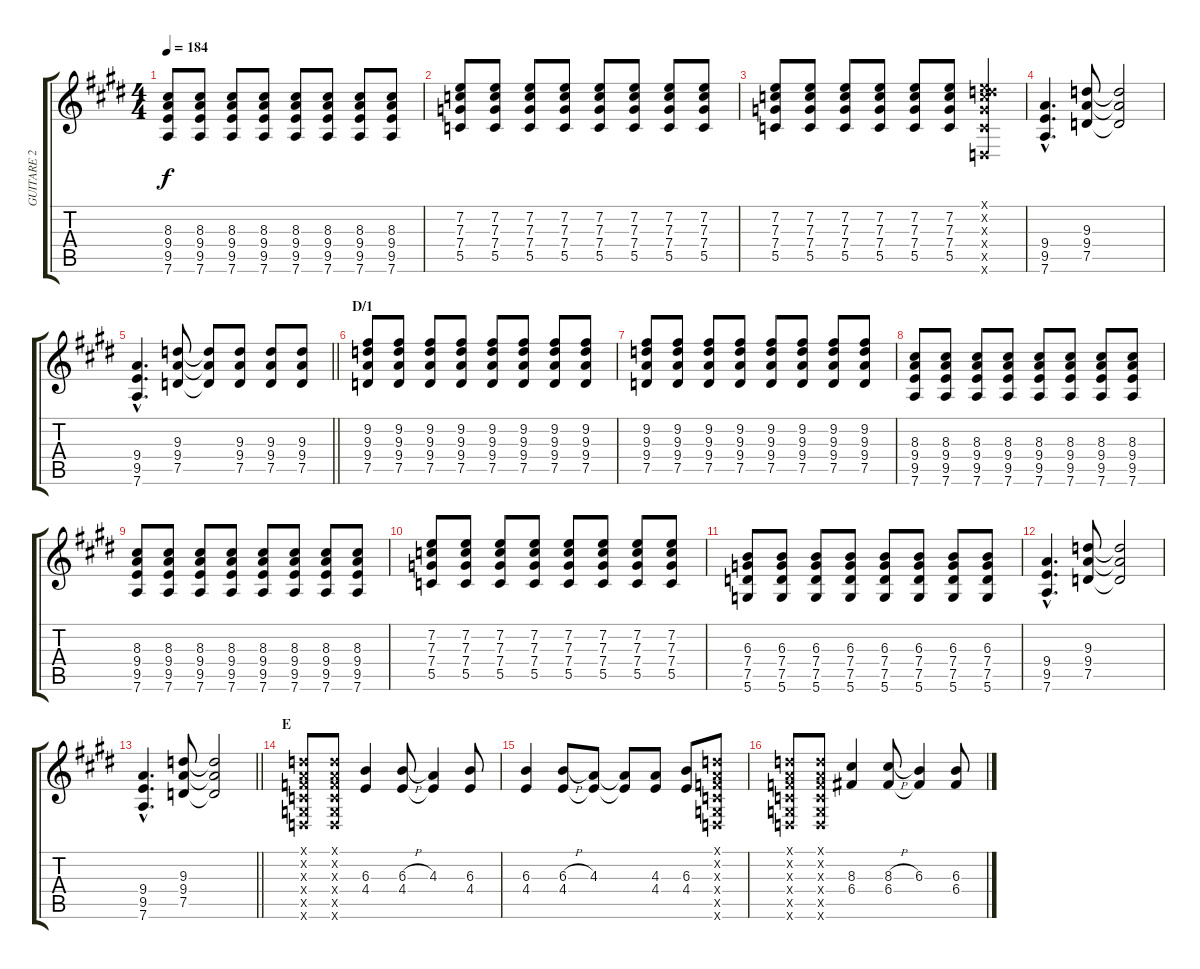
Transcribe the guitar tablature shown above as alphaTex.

\track ("GUITARE 2" "GUITARE 2") {instrument distortionguitar}
\staff {score tabs}
\tuning (D4 A3 F3 C3 G2 D2) {hide}
\ts (4 4)
\tempo 184
\clef g2
\ks e
(8.3 9.4 9.5 7.6).8{dy f} (8.3 9.4 9.5 7.6).8 (8.3 9.4 9.5 7.6).8 (8.3 9.4 9.5 7.6).8 (8.3 9.4 9.5 7.6).8 (8.3 9.4 9.5 7.6).8 (8.3 9.4 9.5 7.6).8 (8.3 9.4 9.5 7.6).8 |
(7.2 7.3 7.4 5.5).8 (7.2 7.3 7.4 5.5).8 (7.2 7.3 7.4 5.5).8 (7.2 7.3 7.4 5.5).8 (7.2 7.3 7.4 5.5).8 (7.2 7.3 7.4 5.5).8 (7.2 7.3 7.4 5.5).8 (7.2 7.3 7.4 5.5).8 |
(7.2 7.3 7.4 5.5).8 (7.2 7.3 7.4 5.5).8 (7.2 7.3 7.4 5.5).8 (7.2 7.3 7.4 5.5).8 (7.2 7.3 7.4 5.5).8 (7.2 7.3 7.4 5.5).8 (0.1{x} 7.2{x} 7.3{x} 7.4{x} 5.5{x} 0.6{x}).4 |
(9.4{hac} 9.5{hac} 7.6{hac}).4{d} (9.3 9.4 7.5).8 (9.3{t} 9.4{t} 7.5{t}).2 |
\barLineRight lightlight
(9.4{hac} 9.5{hac} 7.6{hac}).4{d} (9.3 9.4 7.5).8 (9.3{t} 9.4{t} 7.5{t}).8 (9.3 9.4 7.5).8 (9.3 9.4 7.5).8 (9.3 9.4 7.5).8 |
\section ("" "D/1")
(9.2 9.3 9.4 7.5).8{volume 8} (9.2 9.3 9.4 7.5).8 (9.2 9.3 9.4 7.5).8 (9.2 9.3 9.4 7.5).8 (9.2 9.3 9.4 7.5).8 (9.2 9.3 9.4 7.5).8 (9.2 9.3 9.4 7.5).8 (9.2 9.3 9.4 7.5).8 |
(9.2 9.3 9.4 7.5).8 (9.2 9.3 9.4 7.5).8 (9.2 9.3 9.4 7.5).8 (9.2 9.3 9.4 7.5).8 (9.2 9.3 9.4 7.5).8 (9.2 9.3 9.4 7.5).8 (9.2 9.3 9.4 7.5).8 (9.2 9.3 9.4 7.5).8 |
(8.3 9.4 9.5 7.6).8 (8.3 9.4 9.5 7.6).8 (8.3 9.4 9.5 7.6).8 (8.3 9.4 9.5 7.6).8 (8.3 9.4 9.5 7.6).8 (8.3 9.4 9.5 7.6).8 (8.3 9.4 9.5 7.6).8 (8.3 9.4 9.5 7.6).8 |
(8.3 9.4 9.5 7.6).8 (8.3 9.4 9.5 7.6).8 (8.3 9.4 9.5 7.6).8 (8.3 9.4 9.5 7.6).8 (8.3 9.4 9.5 7.6).8 (8.3 9.4 9.5 7.6).8 (8.3 9.4 9.5 7.6).8 (8.3 9.4 9.5 7.6).8 |
(7.2 7.3 7.4 5.5).8 (7.2 7.3 7.4 5.5).8 (7.2 7.3 7.4 5.5).8 (7.2 7.3 7.4 5.5).8 (7.2 7.3 7.4 5.5).8 (7.2 7.3 7.4 5.5).8 (7.2 7.3 7.4 5.5).8 (7.2 7.3 7.4 5.5).8 |
(6.3 7.4 7.5 5.6).8 (6.3 7.4 7.5 5.6).8 (6.3 7.4 7.5 5.6).8 (6.3 7.4 7.5 5.6).8 (6.3 7.4 7.5 5.6).8 (6.3 7.4 7.5 5.6).8 (6.3 7.4 7.5 5.6).8 (6.3 7.4 7.5 5.6).8 |
(9.4{hac} 9.5{hac} 7.6{hac}).4{d} (9.3 9.4 7.5).8 (9.3{t} 9.4{t} 7.5{t}).2 |
\barLineRight lightlight
(9.4{hac} 9.5{hac} 7.6{hac}).4{d} (9.3 9.4 7.5).8 (9.3{t} 9.4{t} 7.5{t}).2 |
\section ("" "E")
(0.1{x} 0.2{x} 0.3{x} 0.4{x} 0.5{x} 0.6{x}).8{volume 10 instrument overdrivenguitar} (0.1{x} 0.2{x} 0.3{x} 0.4{x} 0.5{x} 0.6{x}).8 (6.3 4.4).4 (6.3{h} 4.4).8 (4.3 4.4{t}).4 (6.3 4.4).8 |
(6.3 4.4).4 (6.3{h} 4.4).8 (4.3 4.4{t}).8 (4.3{t} 4.4{t}).8 (4.3 4.4).8 (6.3 4.4).8 (0.1{x} 0.2{x} 0.3{x} 0.4{x} 0.5{x} 0.6{x}).8 |
(0.1{x} 0.2{x} 0.3{x} 0.4{x} 0.5{x} 0.6{x}).8 (0.1{x} 0.2{x} 0.3{x} 0.4{x} 0.5{x} 0.6{x}).8 (8.3 6.4).4 (8.3{h} 6.4).8 (6.3 6.4{t}).4 (6.3 6.4).8
